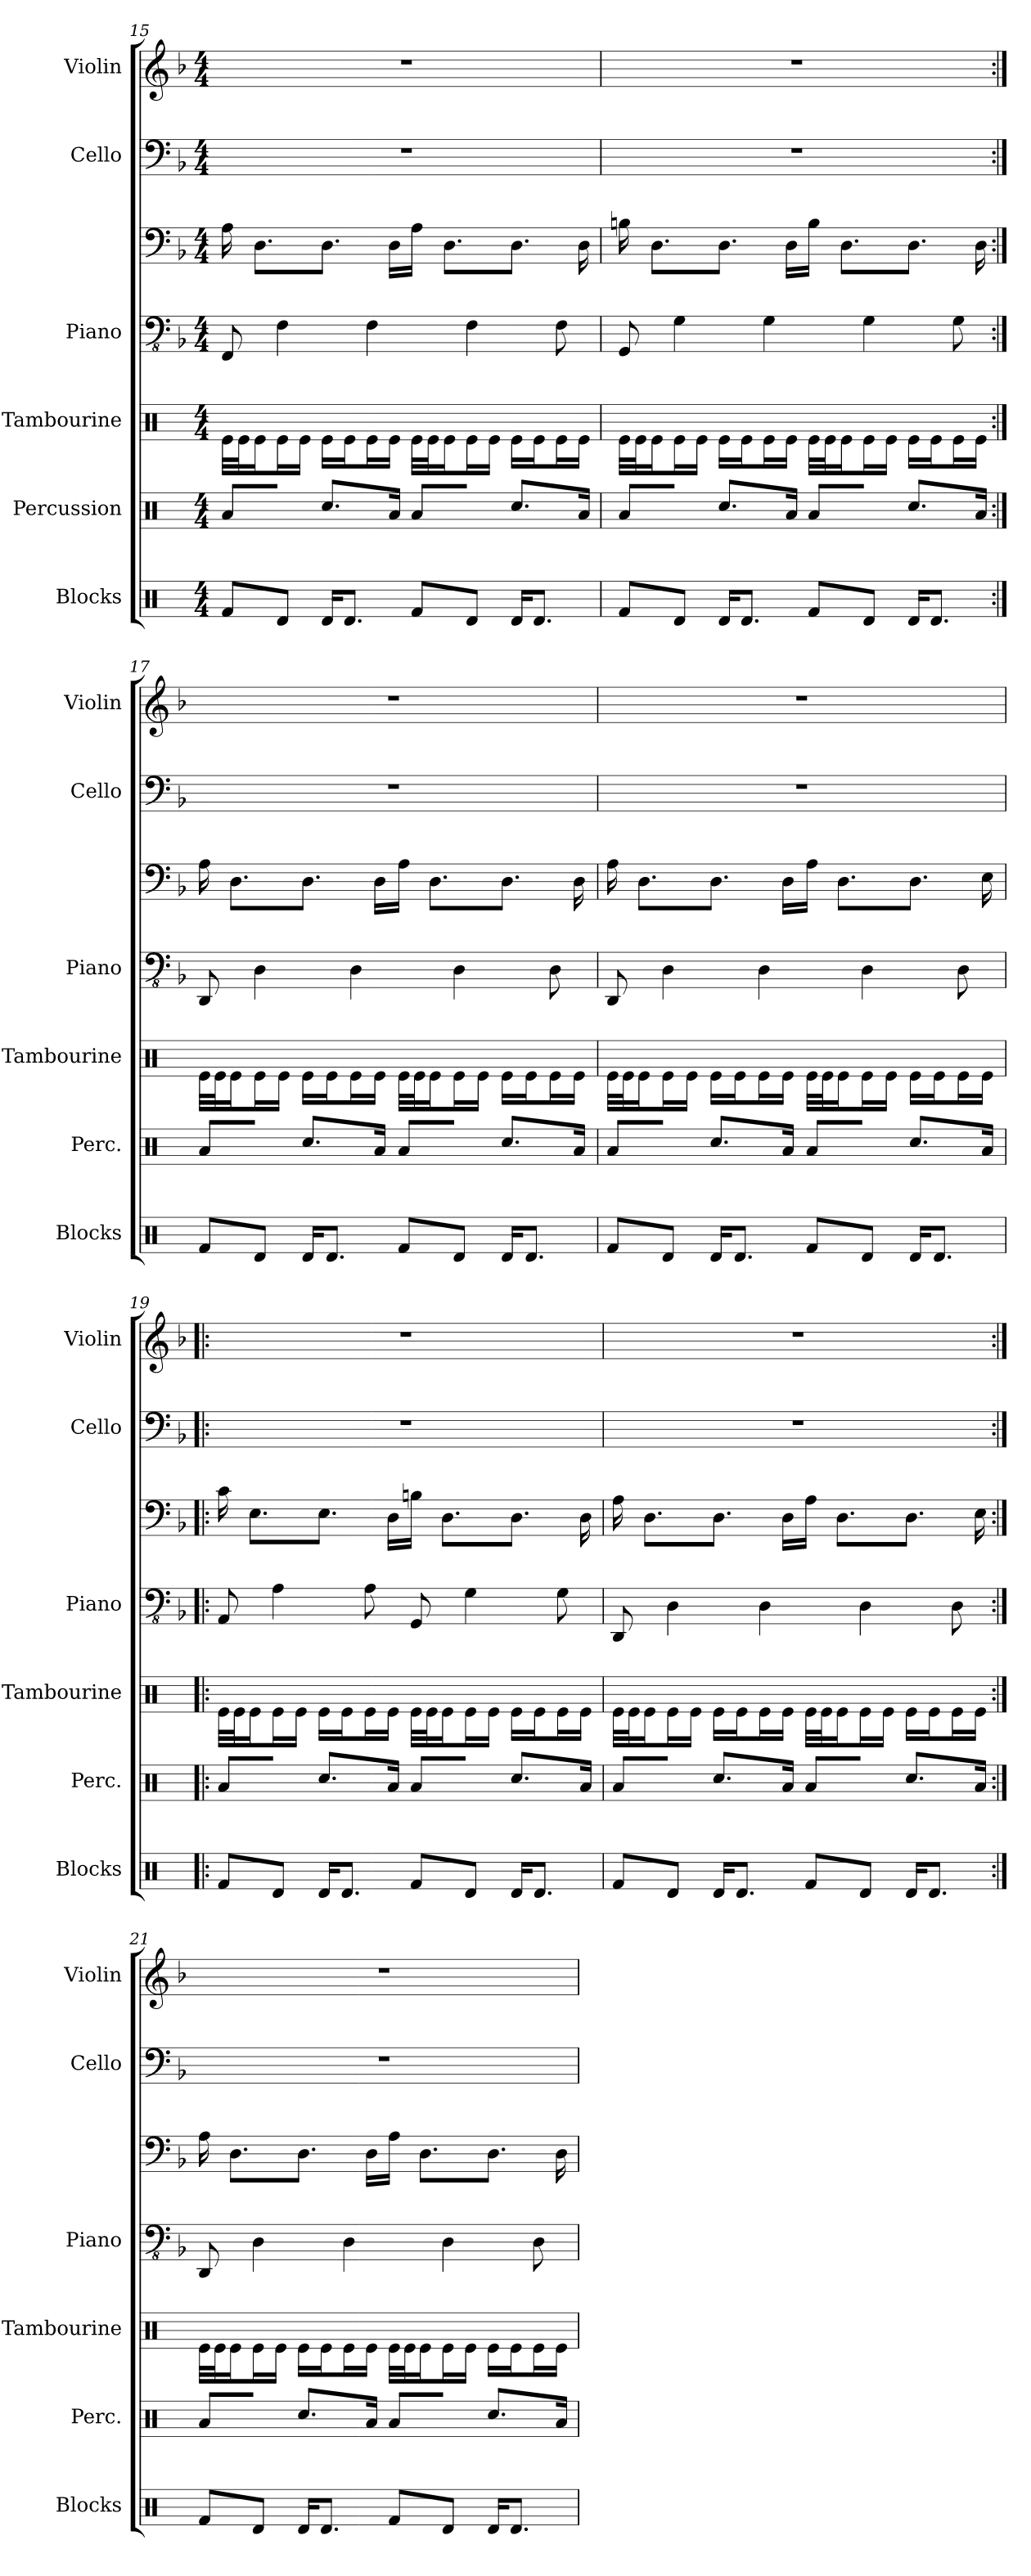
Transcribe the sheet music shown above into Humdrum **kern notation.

**kern	**kern	**kern	**kern	**kern	**kern	**kern
*part6	*part5	*part4	*part3	*part3	*part2	*part1
*staff7	*staff6	*staff5	*staff4	*staff3	*staff2	*staff1
*I"Blocks	*I"Percussion	*I"Tambourine	*I"Piano	*	*I"Cello	*I"Violin
*I'Blocks	*I'Perc.	*I'Tambourine	*I'Piano	*	*I'Cello	*I'Violin
*clefX	*clefX	*clefX	*clefFv4	*clefF4	*clefF4	*clefG2
*k[]	*k[]	*k[]	*k[b-]	*k[b-]	*k[b-]	*k[b-]
*M4/4	*M4/4	*M4/4	*M4/4	*M4/4	*M4/4	*M4/4
=15	=15	=15	=15	=15	=15	=15
8Rf/L	8Ra/L	32Re\LLL	8FFF/	16A\	1r	1r
.	.	32Re\J	.	.	.	.
.	.	16Re\J	.	8.D\L	.	.
8Rd/J	8R/J	16Re\L	4FF\	.	.	.
.	.	16Re\JJ	.	.	.	.
16Rd/KL	8.Rcc/L	16Re\LL	.	8.D\J	.	.
8.Rd/J	.	16Re\J	.	.	.	.
.	.	16Re\L	4FF\	.	.	.
.	16Ra\Jk	16Re\JJ	.	16D\LL	.	.
8Rf/L	8Ra/L	32Re\LLL	.	16A\JJ	.	.
.	.	32Re\J	.	.	.	.
.	.	16Re\J	.	8.D\L	.	.
8Rd/J	8R/J	16Re\L	4FF\	.	.	.
.	.	16Re\JJ	.	.	.	.
16Rd/KL	8.Rcc/L	16Re\LL	.	8.D\J	.	.
8.Rd/J	.	16Re\J	.	.	.	.
.	.	16Re\L	8FF\	.	.	.
.	16Ra\Jk	16Re\JJ	.	16D\	.	.
=16	=16	=16	=16	=16	=16	=16
8Rf/L	8Ra/L	32Re\LLL	8GGG/	16Bn\	1r	1r
.	.	32Re\J	.	.	.	.
.	.	16Re\J	.	8.D\L	.	.
8Rd/J	8R/J	16Re\L	4GG\	.	.	.
.	.	16Re\JJ	.	.	.	.
16Rd/KL	8.Rcc/L	16Re\LL	.	8.D\J	.	.
8.Rd/J	.	16Re\J	.	.	.	.
.	.	16Re\L	4GG\	.	.	.
.	16Ra\Jk	16Re\JJ	.	16D\LL	.	.
8Rf/L	8Ra/L	32Re\LLL	.	16B\JJ	.	.
.	.	32Re\J	.	.	.	.
.	.	16Re\J	.	8.D\L	.	.
8Rd/J	8R/J	16Re\L	4GG\	.	.	.
.	.	16Re\JJ	.	.	.	.
16Rd/KL	8.Rcc/L	16Re\LL	.	8.D\J	.	.
8.Rd/J	.	16Re\J	.	.	.	.
.	.	16Re\L	8GG\	.	.	.
.	16Ra\Jk	16Re\JJ	.	16D\	.	.
!!LO:LB:g=z
=17:|!	=17:|!	=17:|!	=17:|!	=17:|!	=17:|!	=17:|!
8Rf/L	8Ra/L	32Re\LLL	8DDD/	16A\	1r	1r
.	.	32Re\J	.	.	.	.
.	.	16Re\J	.	8.D\L	.	.
8Rd/J	8R/J	16Re\L	4DD\	.	.	.
.	.	16Re\JJ	.	.	.	.
16Rd/KL	8.Rcc/L	16Re\LL	.	8.D\J	.	.
8.Rd/J	.	16Re\J	.	.	.	.
.	.	16Re\L	4DD\	.	.	.
.	16Ra\Jk	16Re\JJ	.	16D\LL	.	.
8Rf/L	8Ra/L	32Re\LLL	.	16A\JJ	.	.
.	.	32Re\J	.	.	.	.
.	.	16Re\J	.	8.D\L	.	.
8Rd/J	8R/J	16Re\L	4DD\	.	.	.
.	.	16Re\JJ	.	.	.	.
16Rd/KL	8.Rcc/L	16Re\LL	.	8.D\J	.	.
8.Rd/J	.	16Re\J	.	.	.	.
.	.	16Re\L	8DD\	.	.	.
.	16Ra\Jk	16Re\JJ	.	16D\	.	.
=18	=18	=18	=18	=18	=18	=18
8Rf/L	8Ra/L	32Re\LLL	8DDD/	16A\	1r	1r
.	.	32Re\J	.	.	.	.
.	.	16Re\J	.	8.D\L	.	.
8Rd/J	8R/J	16Re\L	4DD\	.	.	.
.	.	16Re\JJ	.	.	.	.
16Rd/KL	8.Rcc/L	16Re\LL	.	8.D\J	.	.
8.Rd/J	.	16Re\J	.	.	.	.
.	.	16Re\L	4DD\	.	.	.
.	16Ra\Jk	16Re\JJ	.	16D\LL	.	.
8Rf/L	8Ra/L	32Re\LLL	.	16A\JJ	.	.
.	.	32Re\J	.	.	.	.
.	.	16Re\J	.	8.D\L	.	.
8Rd/J	8R/J	16Re\L	4DD\	.	.	.
.	.	16Re\JJ	.	.	.	.
16Rd/KL	8.Rcc/L	16Re\LL	.	8.D\J	.	.
8.Rd/J	.	16Re\J	.	.	.	.
.	.	16Re\L	8DD\	.	.	.
.	16Ra\Jk	16Re\JJ	.	16E\	.	.
=19!|:	=19!|:	=19!|:	=19!|:	=19!|:	=19!|:	=19!|:
8Rf/L	8Ra/L	32Re\LLL	8AAA/	16c\	1r	1r
.	.	32Re\J	.	.	.	.
.	.	16Re\J	.	8.E\L	.	.
8Rd/J	8R/J	16Re\L	4AA\	.	.	.
.	.	16Re\JJ	.	.	.	.
16Rd/KL	8.Rcc/L	16Re\LL	.	8.E\J	.	.
8.Rd/J	.	16Re\J	.	.	.	.
.	.	16Re\L	8AA\	.	.	.
.	16Ra\Jk	16Re\JJ	.	16D\LL	.	.
8Rf/L	8Ra/L	32Re\LLL	8GGG/	16Bn\JJ	.	.
.	.	32Re\J	.	.	.	.
.	.	16Re\J	.	8.D\L	.	.
8Rd/J	8R/J	16Re\L	4GG\	.	.	.
.	.	16Re\JJ	.	.	.	.
16Rd/KL	8.Rcc/L	16Re\LL	.	8.D\J	.	.
8.Rd/J	.	16Re\J	.	.	.	.
.	.	16Re\L	8GG\	.	.	.
.	16Ra\Jk	16Re\JJ	.	16D\	.	.
=20	=20	=20	=20	=20	=20	=20
8Rf/L	8Ra/L	32Re\LLL	8DDD/	16A\	1r	1r
.	.	32Re\J	.	.	.	.
.	.	16Re\J	.	8.D\L	.	.
8Rd/J	8R/J	16Re\L	4DD\	.	.	.
.	.	16Re\JJ	.	.	.	.
16Rd/KL	8.Rcc/L	16Re\LL	.	8.D\J	.	.
8.Rd/J	.	16Re\J	.	.	.	.
.	.	16Re\L	4DD\	.	.	.
.	16Ra\Jk	16Re\JJ	.	16D\LL	.	.
8Rf/L	8Ra/L	32Re\LLL	.	16A\JJ	.	.
.	.	32Re\J	.	.	.	.
.	.	16Re\J	.	8.D\L	.	.
8Rd/J	8R/J	16Re\L	4DD\	.	.	.
.	.	16Re\JJ	.	.	.	.
16Rd/KL	8.Rcc/L	16Re\LL	.	8.D\J	.	.
8.Rd/J	.	16Re\J	.	.	.	.
.	.	16Re\L	8DD\	.	.	.
.	16Ra\Jk	16Re\JJ	.	16E\	.	.
!!LO:LB:g=z
=21:|!	=21:|!	=21:|!	=21:|!	=21:|!	=21:|!	=21:|!
8Rf/L	8Ra/L	32Re\LLL	8DDD/	16A\	1r	1r
.	.	32Re\J	.	.	.	.
.	.	16Re\J	.	8.D\L	.	.
8Rd/J	8R/J	16Re\L	4DD\	.	.	.
.	.	16Re\JJ	.	.	.	.
16Rd/KL	8.Rcc/L	16Re\LL	.	8.D\J	.	.
8.Rd/J	.	16Re\J	.	.	.	.
.	.	16Re\L	4DD\	.	.	.
.	16Ra\Jk	16Re\JJ	.	16D\LL	.	.
8Rf/L	8Ra/L	32Re\LLL	.	16A\JJ	.	.
.	.	32Re\J	.	.	.	.
.	.	16Re\J	.	8.D\L	.	.
8Rd/J	8R/J	16Re\L	4DD\	.	.	.
.	.	16Re\JJ	.	.	.	.
16Rd/KL	8.Rcc/L	16Re\LL	.	8.D\J	.	.
8.Rd/J	.	16Re\J	.	.	.	.
.	.	16Re\L	8DD\	.	.	.
.	16Ra\Jk	16Re\JJ	.	16D\	.	.
=	=	=	=	=	=	=
*-	*-	*-	*-	*-	*-	*-
